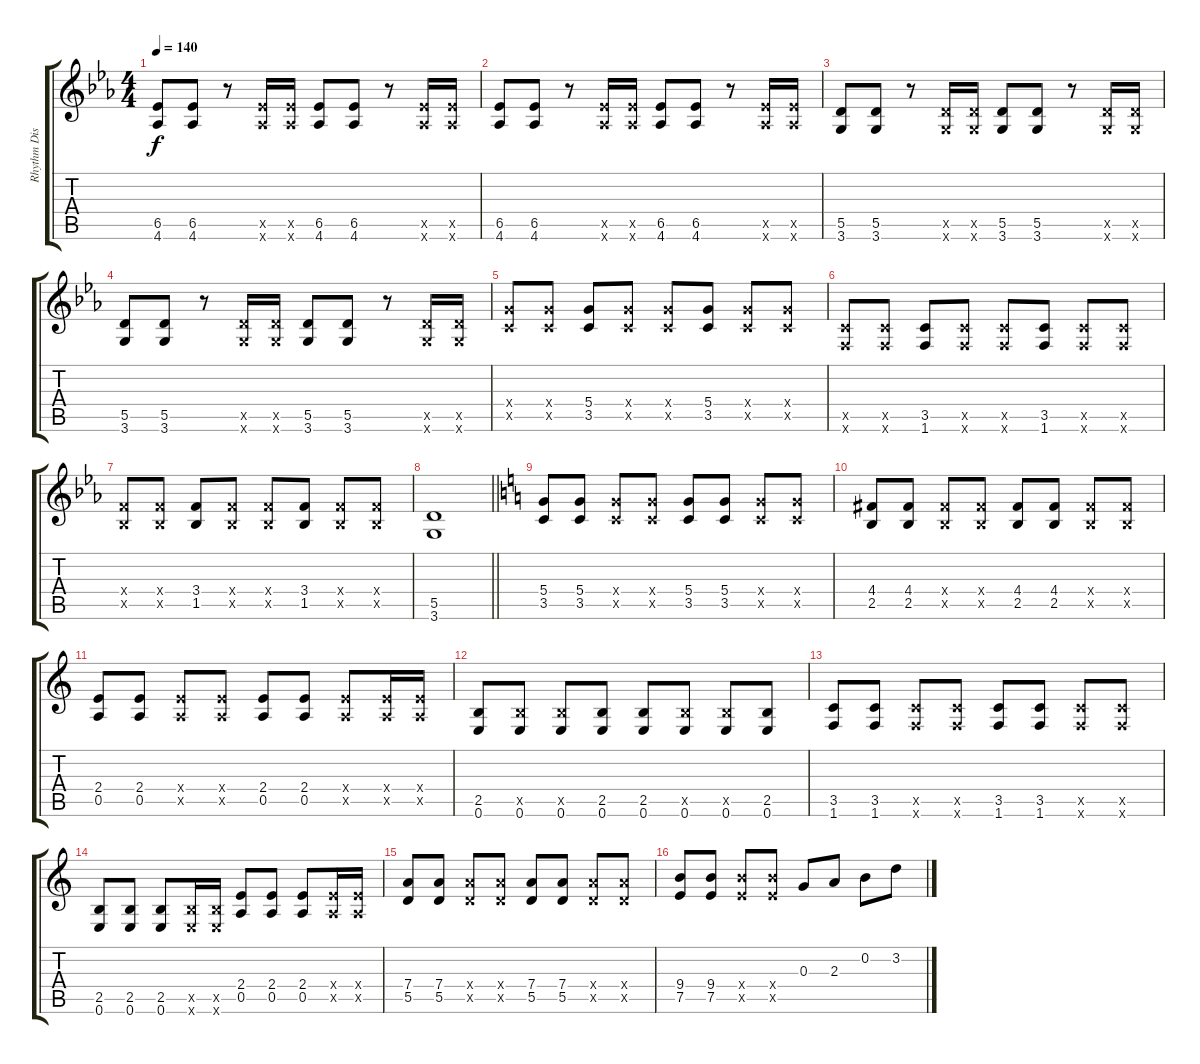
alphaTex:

\track ("Rhythm Distorted" "Rhythm Dis") {instrument distortionguitar}
\staff {score tabs}
\tuning (E4 B3 G3 D3 A2 E2) {hide}
\ts (4 4)
\tempo 140
\clef g2
\ks eb
(6.5 4.6).8{dy f} (6.5 4.6).8 r.8 (6.5{x} 4.6{x}).16 (6.5{x} 4.6{x}).16 (6.5 4.6).8 (6.5 4.6).8 r.8 (6.5{x} 4.6{x}).16 (6.5{x} 4.6{x}).16 |
(6.5 4.6).8 (6.5 4.6).8 r.8 (6.5{x} 4.6{x}).16 (6.5{x} 4.6{x}).16 (6.5 4.6).8 (6.5 4.6).8 r.8 (6.5{x} 4.6{x}).16 (6.5{x} 4.6{x}).16 |
(5.5 3.6).8 (5.5 3.6).8 r.8 (5.5{x} 3.6{x}).16 (5.5{x} 3.6{x}).16 (5.5 3.6).8 (5.5 3.6).8 r.8 (5.5{x} 3.6{x}).16 (5.5{x} 3.6{x}).16 |
(5.5 3.6).8 (5.5 3.6).8 r.8 (5.5{x} 3.6{x}).16 (5.5{x} 3.6{x}).16 (5.5 3.6).8 (5.5 3.6).8 r.8 (5.5{x} 3.6{x}).16 (5.5{x} 3.6{x}).16 |
(5.4{x} 3.5{x}).8 (5.4{x} 3.5{x}).8 (5.4 3.5).8 (5.4{x} 3.5{x}).8 (5.4{x} 3.5{x}).8 (5.4 3.5).8 (5.4{x} 3.5{x}).8 (5.4{x} 3.5{x}).8 |
(3.5{x} 1.6{x}).8 (3.5{x} 1.6{x}).8 (3.5 1.6).8 (3.5{x} 1.6{x}).8 (3.5{x} 1.6{x}).8 (3.5 1.6).8 (3.5{x} 1.6{x}).8 (3.5{x} 1.6{x}).8 |
(3.4{x} 1.5{x}).8 (3.4{x} 1.5{x}).8 (3.4 1.5).8 (3.4{x} 1.5{x}).8 (3.4{x} 1.5{x}).8 (3.4 1.5).8 (3.4{x} 1.5{x}).8 (3.4{x} 1.5{x}).8 |
\barLineRight lightlight
(5.5 3.6).1 |
\ks c
(5.4 3.5).8 (5.4 3.5).8 (5.4{x} 3.5{x}).8 (5.4{x} 3.5{x}).8 (5.4 3.5).8 (5.4 3.5).8 (5.4{x} 3.5{x}).8 (5.4{x} 3.5{x}).8 |
(4.4 2.5).8 (4.4 2.5).8 (4.4{x} 2.5{x}).8 (4.4{x} 2.5{x}).8 (4.4 2.5).8 (4.4 2.5).8 (4.4{x} 2.5{x}).8 (4.4{x} 2.5{x}).8 |
(2.4 0.5).8 (2.4 0.5).8 (2.4{x} 0.5{x}).8 (2.4{x} 0.5{x}).8 (2.4 0.5).8 (2.4 0.5).8 (2.4{x} 0.5{x}).8 (2.4{x} 0.5{x}).16 (2.4{x} 0.5{x}).16 |
(2.5 0.6).8 (2.5{x} 0.6).8 (2.5{x} 0.6).8 (2.5 0.6).8 (2.5 0.6).8 (2.5{x} 0.6).8 (2.5{x} 0.6).8 (2.5 0.6).8 |
(3.5 1.6).8 (3.5 1.6).8 (3.5{x} 1.6{x}).8 (3.5{x} 1.6{x}).8 (3.5 1.6).8 (3.5 1.6).8 (3.5{x} 1.6{x}).8 (3.5{x} 1.6{x}).8 |
(2.5 0.6).8 (2.5 0.6).8 (2.5 0.6).8 (2.5{x} 0.6{x}).16 (2.5{x} 0.6{x}).16 (2.4 0.5).8 (2.4 0.5).8 (2.4 0.5).8 (2.4{x} 0.5{x}).16 (2.4{x} 0.5{x}).16 |
(7.4 5.5).8 (7.4 5.5).8 (7.4{x} 5.5{x}).8 (7.4{x} 5.5{x}).8 (7.4 5.5).8 (7.4 5.5).8 (7.4{x} 5.5{x}).8 (7.4{x} 5.5{x}).8 |
(9.4 7.5).8 (9.4 7.5).8 (9.4{x} 7.5{x}).8 (9.4{x} 7.5{x}).8 0.3.8 2.3.8 0.2.8 3.2.8
